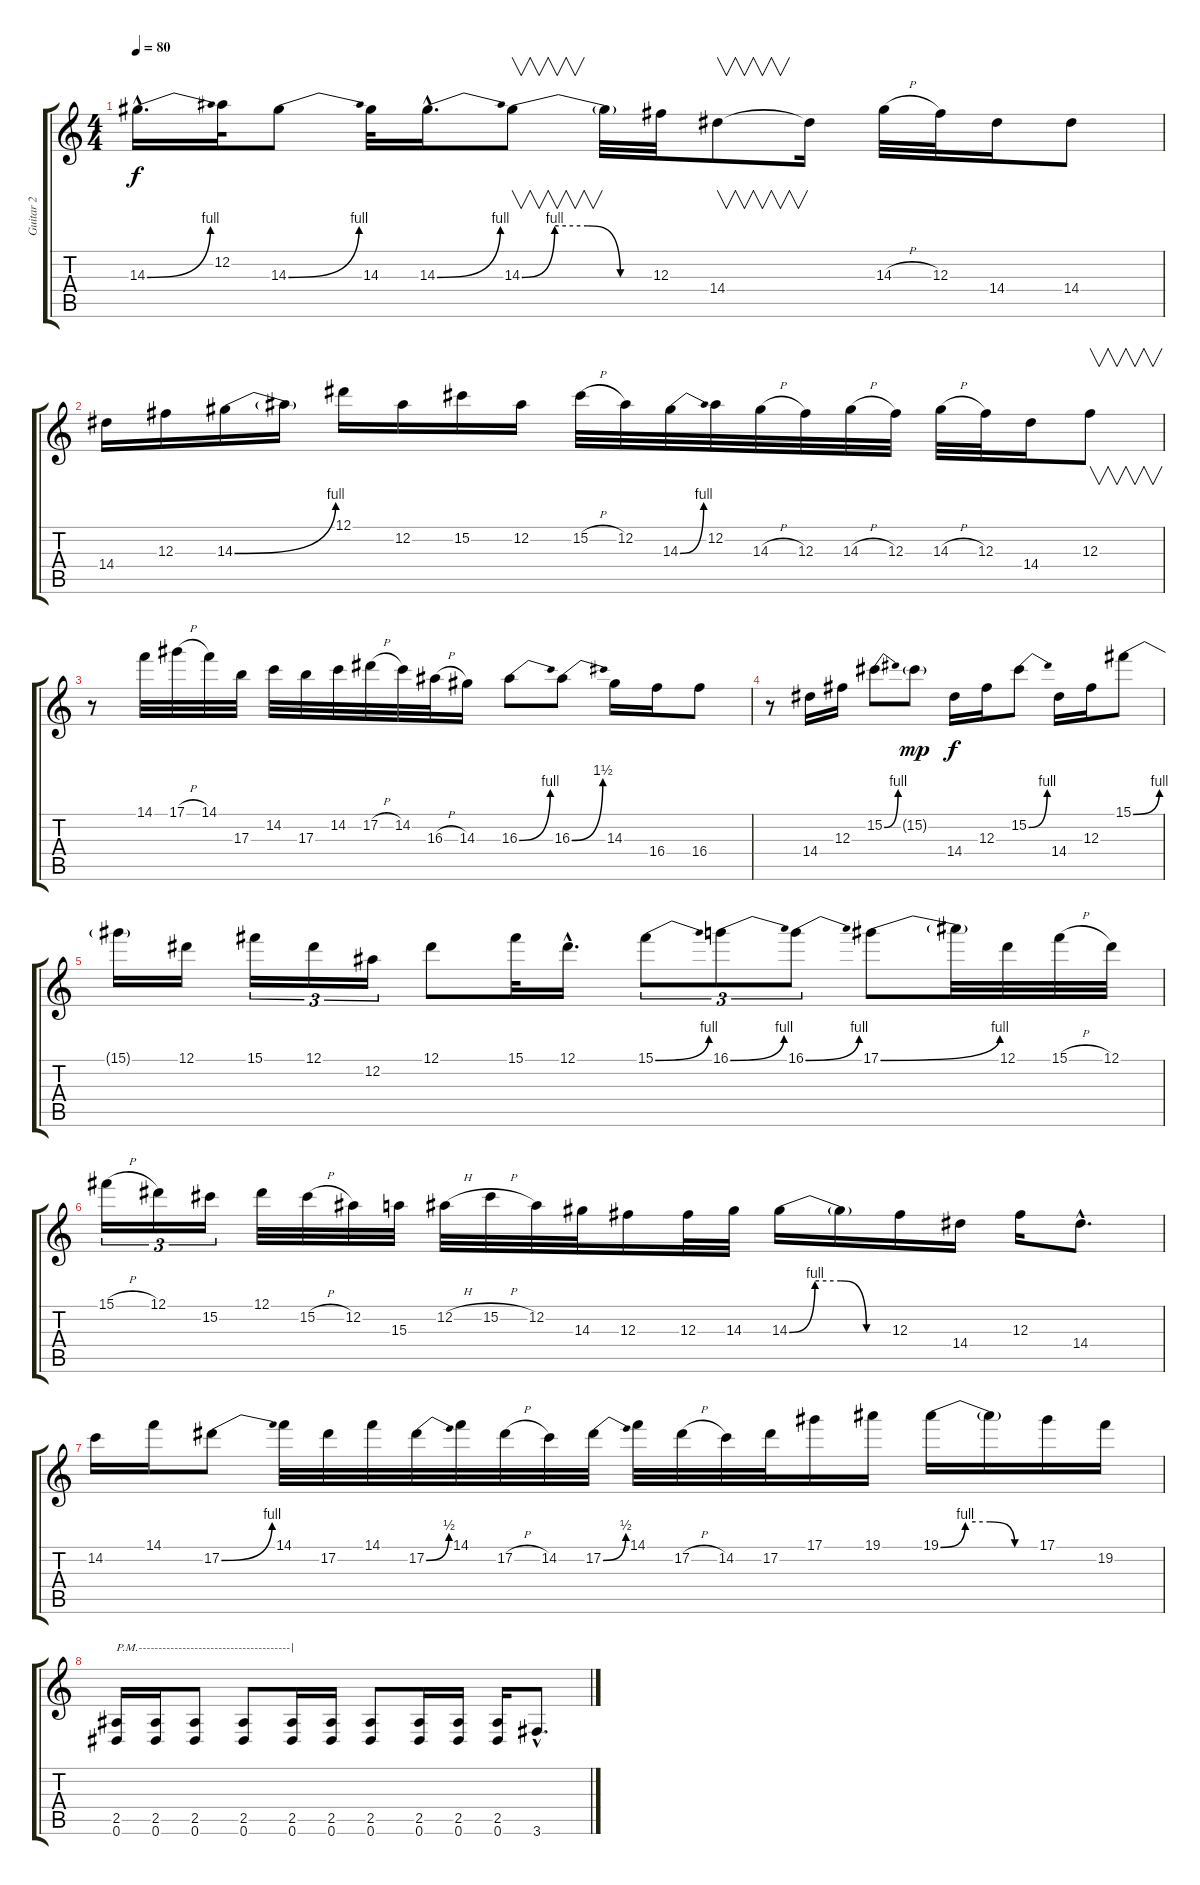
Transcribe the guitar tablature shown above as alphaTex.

\track ("Guitar 2" "Guitar 2") {instrument distortionguitar}
\staff {score tabs}
\tuning (Eb4 Bb3 Gb3 Db3 Ab2 Eb2) {hide}
\ts (4 4)
\tempo 80
\clef g2
\ks c
14.3{be (bend 0 0 60 4) hac}.16{d dy f} 12.2.32 14.3{be (bend 0 0 60 4)}.8 14.3.32 14.3{be (bend 0 0 60 4) hac}.16{d} 14.3{be (custom 0 0 15 4 30 4 45 0 60 0)}.8{v} 14.3{t}.32 12.3.32 14.4.8{v} 14.4{t}.16 14.3{h}.32 12.3.32 14.4.16 14.4.8 |
14.4.16 12.3.16 14.3{be (bend 0 0 60 4)}.16 14.3{t}.16 12.1.16 12.2.16 15.2.16 12.2.16 15.2{h}.32 12.2.32 14.3{be (bend 0 0 60 4)}.32 12.2.32 14.3{h}.32 12.3.32 14.3{h}.32 12.3.32 14.3{h}.32 12.3.32 14.4.16 12.3.8{v} |
r.8 14.1.32 17.1{h}.32 14.1.32 17.3.32 14.2.32 17.3.32 14.2.32 17.2{h}.32 14.2.32 16.3{h}.32 14.3.16 16.3{be (bend 0 0 60 4)}.8 16.3{be (bend 0 0 60 6)}.8 14.3.16 16.4.16 16.4.8 |
r.8 14.4.16 12.3.16 15.2{be (bend 0 0 60 4)}.8 15.2{g}.8{dy mp} 14.4.16{dy f} 12.3.16 15.2{be (bend 0 0 60 4)}.8 14.4.16 12.3.16 15.1{be (bend 0 0 60 4)}.8 |
15.1{t}.16 12.1.16 15.1.16{tu (3 2)} 12.1.16{tu (3 2)} 12.2.16{tu (3 2)} 12.1.8 15.1.32 12.1{hac}.16{d} 15.1{be (bend 0 0 60 4)}.8{tu (3 2)} 16.1{be (bend 0 0 60 4)}.8{tu (3 2)} 16.1{be (bend 0 0 60 4)}.8{tu (3 2)} 17.1{be (bend 0 0 60 4)}.8 17.1{t}.32 12.1.32 15.1{h}.32 12.1.32 |
15.1{h}.16{tu (3 2)} 12.1.16{tu (3 2)} 15.2.16{tu (3 2)} 12.1.32 15.2{h}.32 12.2.32 15.3.32 12.2{h}.32 15.2{h}.32 12.2.32 14.3.32 12.3.16 12.3.32 14.3.32 14.3{be (custom 0 0 15 4 30 4 45 0 60 0)}.16 14.3{t}.16 12.3.16 14.4.16 12.3.16 14.4{hac}.8{d} |
14.2.16 14.1.16 17.2{be (bend 0 0 60 4)}.8 14.1.32 17.2.32 14.1.32 17.2{be (bend 0 0 60 2)}.32 14.1.32 17.2{h}.32 14.2.32 17.2{be (bend 0 0 60 2)}.32 14.1.32 17.2{h}.32 14.2.32 17.2.32 17.1.16 19.1.16 19.1{be (custom 0 0 15 4 30 4 45 0 60 0)}.16 19.1{t}.16 17.1.16 19.2.16 |
(2.5 0.6).16{txt "P.M.--------------------------------------|" instrument electricguitarmuted} (2.5 0.6).16 (2.5 0.6).8 (2.5 0.6).8 (2.5 0.6).16 (2.5 0.6).16 (2.5 0.6).8 (2.5 0.6).16 (2.5 0.6).16 (2.5 0.6).16 3.6{hac}.8{d instrument distortionguitar}
